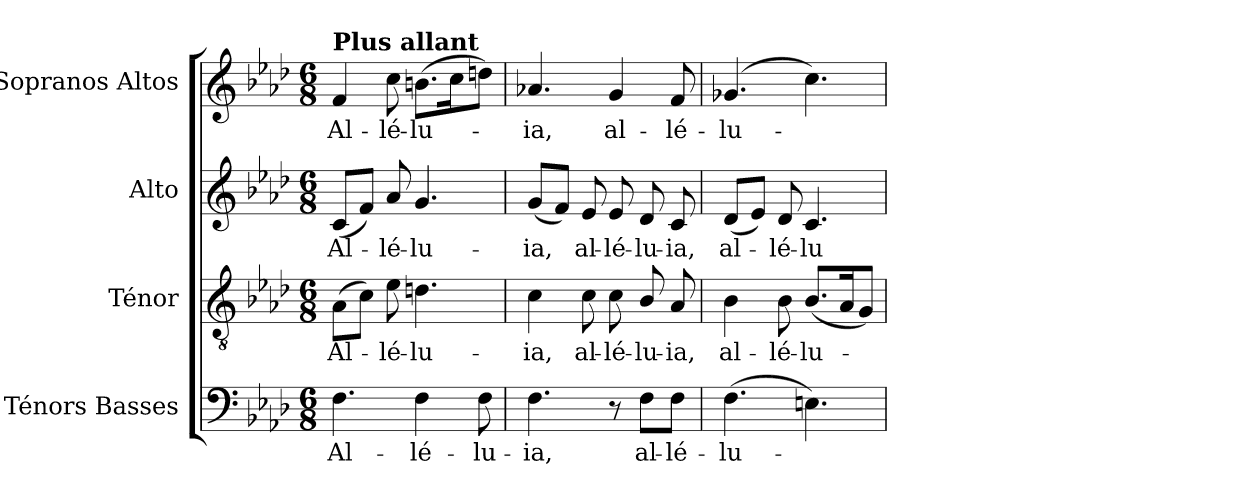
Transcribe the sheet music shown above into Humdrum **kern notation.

**kern	**text	**kern	**text	**kern	**text	**kern	**text
*part4	*part4	*part3	*part3	*part2	*part2	*part1	*part1
*staff4	*staff4	*staff3	*staff3	*staff2	*staff2	*staff1	*staff1
*I"Ténors Basses	*	*I"Ténor	*	*I"Alto	*	*I"Sopranos Altos	*
*I'T. B.	*	*I'T.	*	*I'A.	*	*I'S. A.	*
!!LO:PB:g=z
*clefF4	*	*clefGv2	*	*clefG2	*	*clefG2	*
*	*	*ITrd7c12	*	*	*	*	*
*k[b-e-a-d-]	*	*k[b-e-a-d-]	*	*k[b-e-a-d-]	*	*k[b-e-a-d-]	*
*f:	*	*f:	*	*f:	*	*f:	*
*M6/8	*	*M6/8	*	*M6/8	*	*M6/8	*
=1	=1	=1	=1	=1	=1	=1	=1
!	!LO:LY:b:color=#000000	!	!	!	!	!	!
!	!	!	!LO:LY:b:color=#000000	!	!	!	!
!	!	!	!	!	!LO:LY:b:color=#000000	!	!
!	!	!	!	!	!	!LO:TX:a:B:t=Plus allant	!
!	!	!	!	!	!	!	!LO:LY:b:color=#000000
4.Fi\	Al-	(8AA-i\L	Al-	(8ci/L	Al-	4fi/	Al-
.	.	8Ci\J)	.	8fi/J)	.	.	.
!	!	!	!LO:LY:b:color=#000000	!	!	!	!
!	!	!	!	!	!LO:LY:b:color=#000000	!	!
!	!	!	!	!	!	!	!LO:LY:b:color=#000000
.	.	8E-i\	-lé-	8a-i/	-lé-	8cci\	-lé-
!	!LO:LY:b:color=#000000	!	!	!	!	!	!
!	!	!	!LO:LY:b:color=#000000	!	!	!	!
!	!	!	!	!	!LO:LY:b:color=#000000	!	!
!	!	!	!	!	!	!	!LO:LY:b:color=#000000
4Fi\	-lé-	4.Dni\	-lu-	4.gi/	-lu-	(8.bni\L	-lu-
.	.	.	.	.	.	16cci\k	.
!	!LO:LY:b:color=#000000	!	!	!	!	!	!
8Fi\	-lu-	.	.	.	.	8ddni\J)	.
=2	=2	=2	=2	=2	=2	=2	=2
!	!LO:LY:b:color=#000000	!	!	!	!	!	!
!	!	!	!LO:LY:b:color=#000000	!	!	!	!
!	!	!	!	!	!LO:LY:b:color=#000000	!	!
!	!	!	!	!	!	!	!LO:LY:b:color=#000000
4.Fi\	-ia,	4Ci\	-ia,	(8gi/L	-ia,	4.a-Xi/	-ia,
.	.	.	.	8fi/J)	.	.	.
!	!	!	!LO:LY:b:color=#000000	!	!	!	!
!	!	!	!	!	!LO:LY:b:color=#000000	!	!
.	.	8Ci\	al-	8e-i/	al-	.	.
!	!	!	!LO:LY:b:color=#000000	!	!	!	!
!	!	!	!	!	!LO:LY:b:color=#000000	!	!
!	!	!	!	!	!	!	!LO:LY:b:color=#000000
8r	.	8Ci\	-lé-	8e-i/	-lé-	4gi/	al-
!	!LO:LY:b:color=#000000	!	!	!	!	!	!
!	!	!	!LO:LY:b:color=#000000	!	!	!	!
!	!	!	!	!	!LO:LY:b:color=#000000	!	!
8Fi\L	al-	8BB-i/	-lu-	8d-i/	-lu-	.	.
!	!LO:LY:b:color=#000000	!	!	!	!	!	!
!	!	!	!LO:LY:b:color=#000000	!	!	!	!
!	!	!	!	!	!LO:LY:b:color=#000000	!	!
!	!	!	!	!	!	!	!LO:LY:b:color=#000000
8Fi\J	-lé-	8AA-i/	-ia,	8ci/	-ia,	8fi/	-lé-
=3	=3	=3	=3	=3	=3	=3	=3
!	!LO:LY:b:color=#000000	!	!	!	!	!	!
!	!	!	!LO:LY:b:color=#000000	!	!	!	!
!	!	!	!	!	!LO:LY:b:color=#000000	!	!
!	!	!	!	!	!	!	!LO:LY:b:color=#000000
(4.Fi\	-lu-	4BB-i\	al-	(8d-i/L	al-	(4.g-Xi/	-lu-
.	.	.	.	8e-i/J)	.	.	.
!	!	!	!LO:LY:b:color=#000000	!	!	!	!
!	!	!	!	!	!LO:LY:b:color=#000000	!	!
.	.	8BB-i\	-lé-	8d-i/	-lé-	.	.
!	!	!	!LO:LY:b:color=#000000	!	!	!	!
!	!	!	!	!	!LO:LY:b:color=#000000	!	!
4.Eni\)	.	(8.BB-i/L	-lu-	4.ci/	-lu-	4.cci\)	.
.	.	16AA-i/k	.	.	.	.	.
.	.	8GGi/J)	.	.	.	.	.
=	=	=	=	=	=	=	=
*-	*-	*-	*-	*-	*-	*-	*-
